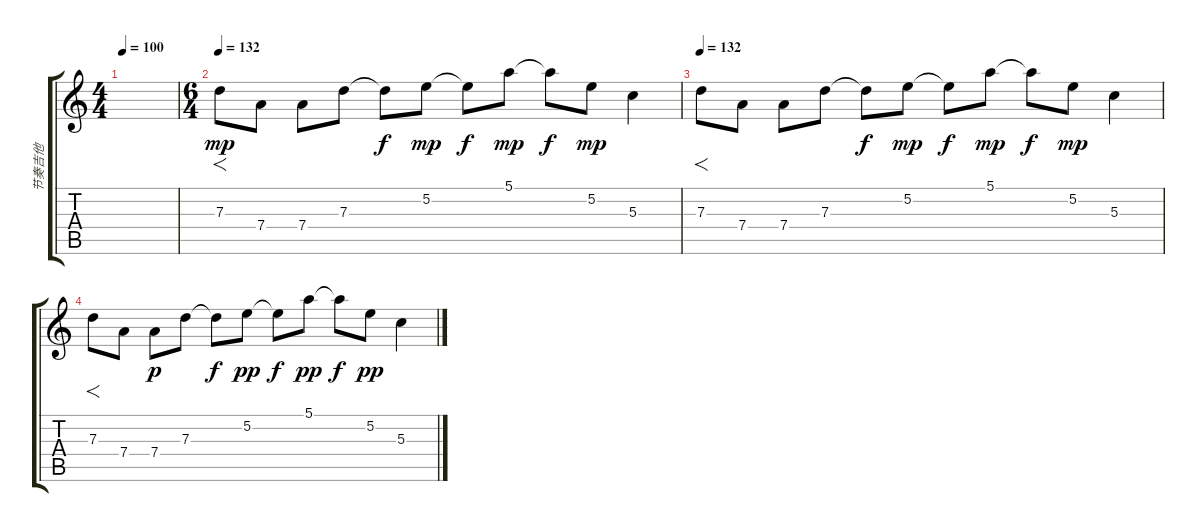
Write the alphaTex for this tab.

\track ("节奏吉他" "节奏吉他") {instrument electricguitarclean}
\staff {score tabs}
\tuning (E4 B3 G3 D3 A2 E2) {hide}
\ts (4 4)
\tempo 100
\clef g2
\ks c
|
\ts (6 4)
\tempo 132
7.3.8{f dy mp volume 16 balance 8 instrument electricguitarclean} 7.4.8 7.4.8 7.3.8 7.3{t}.8{dy f} 5.2.8{dy mp} 5.2{t}.8{dy f} 5.1.8{dy mp} 5.1{t}.8{dy f} 5.2.8{dy mp} 5.3.4 |
\tempo 132
7.3.8{f volume 16 balance 8 instrument electricguitarclean} 7.4.8 7.4.8 7.3.8 7.3{t}.8{dy f} 5.2.8{dy mp} 5.2{t}.8{dy f} 5.1.8{dy mp} 5.1{t}.8{dy f} 5.2.8{dy mp} 5.3.4 |
7.3.8{f} 7.4.8 7.4.8{dy p} 7.3.8 7.3{t}.8{dy f} 5.2.8{dy pp} 5.2{t}.8{dy f} 5.1.8{dy pp} 5.1{t}.8{dy f} 5.2.8{dy pp} 5.3.4
